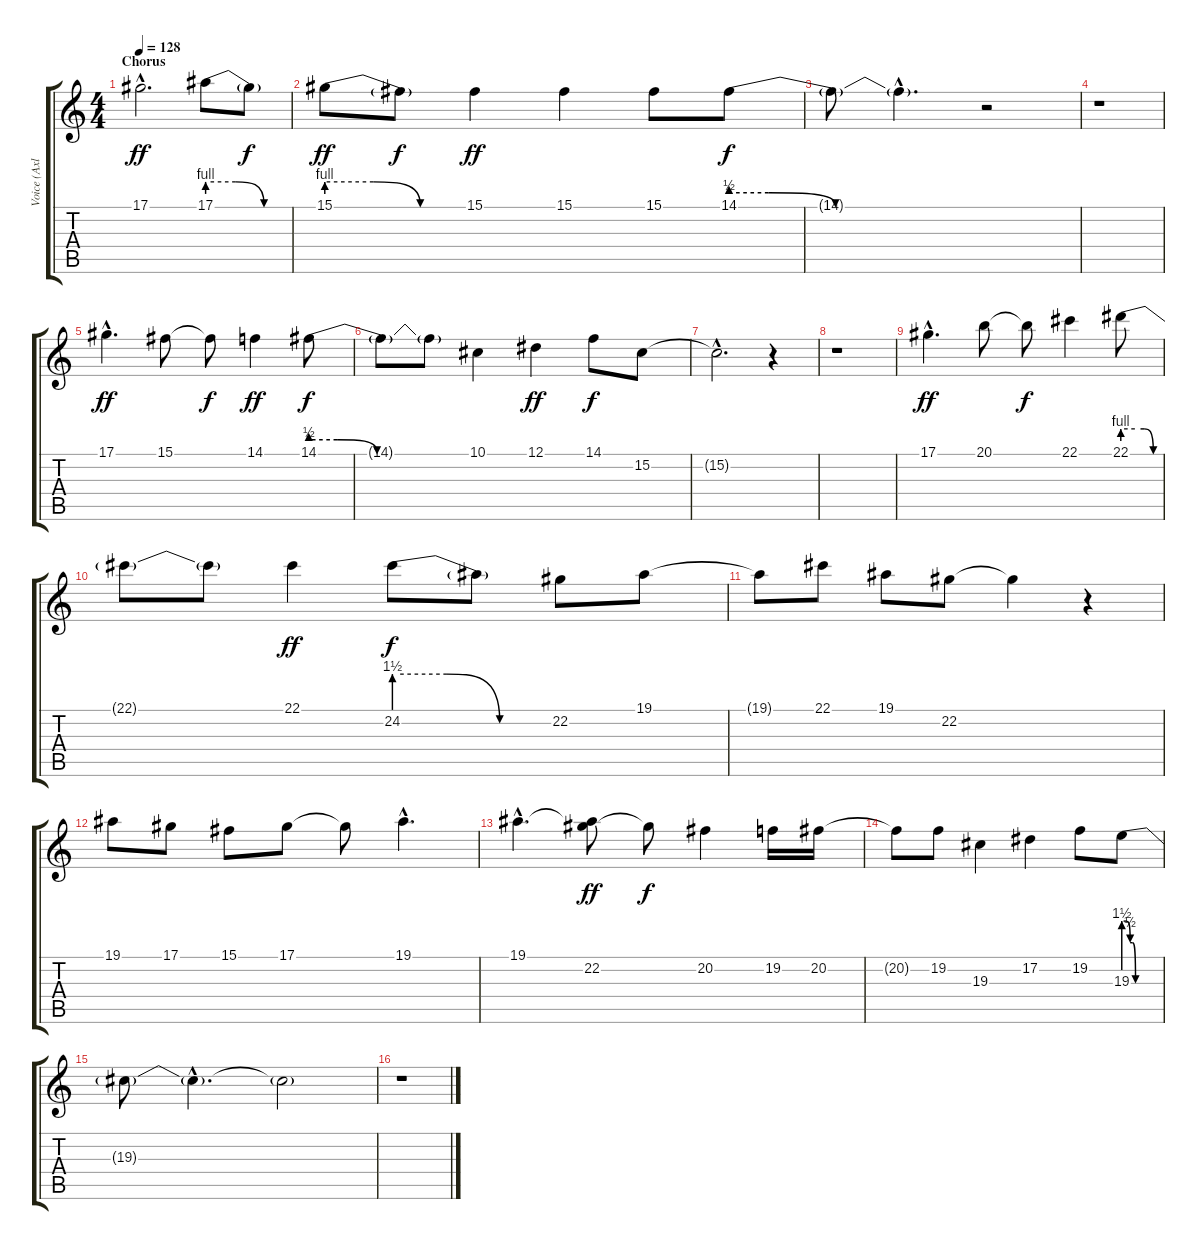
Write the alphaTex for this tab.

\track ("Voice (Axl)" "Voice (Axl") {instrument lead2sawtooth}
\staff {score tabs}
\tuning (Eb4 Bb3 Gb3 Db3 Ab2 Eb2) {hide}
\ts (4 4)
\section ("" "Chorus")
\tempo 128
\clef g2
\ks c
17.1{hac}.2{d dy ff} 17.1{be (custom 0 4 20 4 40 0 60 0)}.8 17.1{t}.8{dy f} |
15.1{be (custom 0 4 20 4 40 0 60 0)}.8{dy ff} 15.1{t}.8{dy f} 15.1.4{dy ff} 15.1.4 15.1.8 14.1{be (custom 0 2 9 2 25 0 40 0 60 0)}.8{dy f} |
14.1{t}.8 14.1{hac t}.4{d} r.2 |
r.1 |
17.1{hac}.4{d dy ff} 15.1.8 15.1{t}.8{dy f} 14.1.4{dy ff} 14.1{be (custom 0 2 10 2 25 0 40 0 60 0)}.8{dy f} |
14.1{t}.8 14.1{t}.8 10.1.4 12.1.4{dy ff} 14.1.8{dy f} 15.2.8 |
15.2{hac t}.2{d} r.4 |
r.1 |
17.1{hac}.4{d dy ff} 20.1.8 20.1{t}.8{dy f} 22.1.4 22.1{be (custom 0 4 20 4 35 4 50 0 60 0)}.8 |
22.1{t}.8 22.1{t}.8 22.1.4{dy ff} 24.2{be (custom 0 6 20 6 40 0 60 0)}.8{dy f} 24.2{t}.8 22.2.8 19.1.8 |
19.1{t}.8 22.1.8 19.1.8 22.2.8 22.2{t}.4 r.4 |
19.1.8 17.1.8 15.1.8 17.1.8 17.1{t}.8 19.1{hac}.4{d} |
19.1{hac}.4{d} (19.1{t} 22.2).8{dy ff} 22.2{t}.8{dy f} 20.2.4 19.2.16 20.2.16 |
20.2{t}.8 19.2.8 19.3.4 17.2.4 19.2.8 19.3{be (custom 0 6 5 6 11 2 15 2 20 0 40 0 60 0)}.8 |
19.3{t}.8 19.3{hac t}.4{d} 19.3{t}.2 |
r.1
